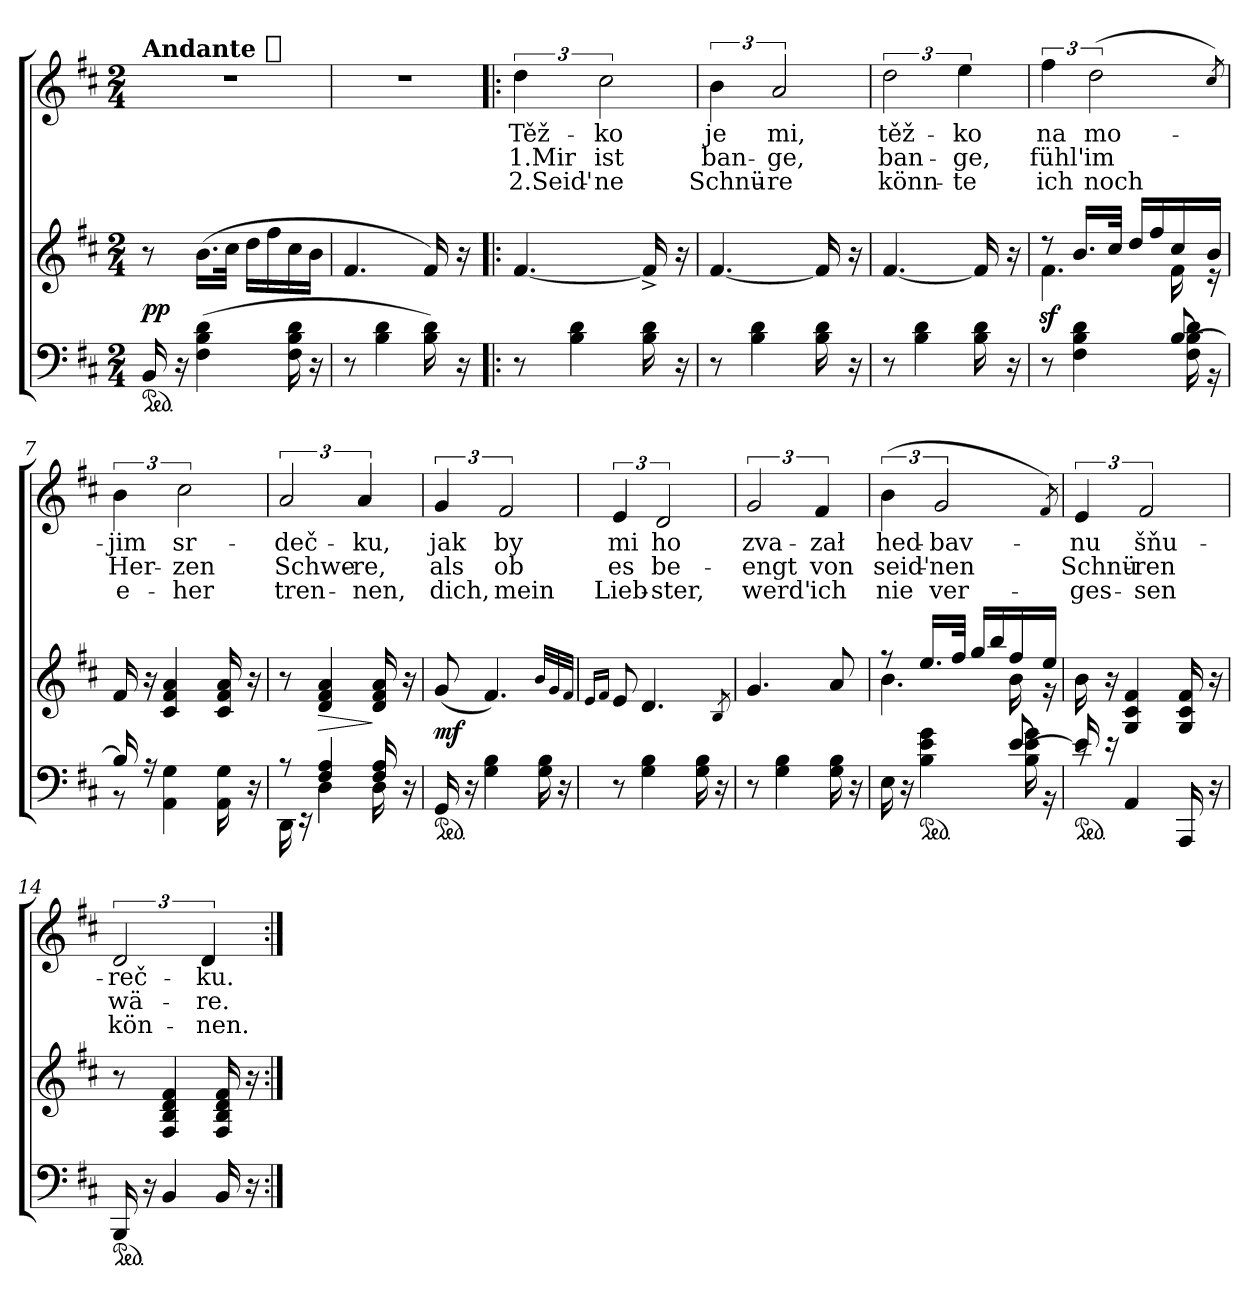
**kern	**kern	**dynam	**kern	**text	**text	**text
*part2	*part2	*part2	*part1	*part1	*part1	*part1
*staff3	*staff2	*staff2/3	*staff1	*staff1	*staff1	*staff1
*clefF4	*clefG2	*	*clefG2	*	*	*
*k[f#c#]	*k[f#c#]	*	*k[f#c#]	*	*	*
*D:	*D:	*	*D:	*	*	*
*M2/4	*M2/4	*	*M2/4	*	*	*
=1	=1	=1	=1	=1	=1	=1
!	!	!	!LO:TX:a:B:t=Andante [quarter]	!	!	!
*ped	*	*	*	*	*	*
16BB	8r	pp	2r	.	.	.
16r	.	.	.	.	.	.
(4F# 4B 4d	(16.bLL	.	.	.	.	.
.	32cc#JJk	.	.	.	.	.
.	16ddLL	.	.	.	.	.
.	16ff#	.	.	.	.	.
16F# 16B 16d	16cc#	.	.	.	.	.
16r	16bJJ	.	.	.	.	.
=2	=2	=2	=2	=2	=2	=2
8r	4.f#	.	2r	.	.	.
4B 4d	.	.	.	.	.	.
16B 16d)	16f#)	.	.	.	.	.
16r	16r	.	.	.	.	.
=3!|:	=3!|:	=3!|:	=3!|:	=3!|:	=3!|:	=3!|:
!	!	!	!	!	!LO:LY:i	!LO:LY:i
8r	[4.f#	.	6dd	Těž-	1.Mir	2.Seid'-
4B 4d	.	.	.	.	.	.
!	!	!	!	!	!LO:LY:i	!LO:LY:i
.	.	.	3cc#	-ko	ist	-ne
16B 16d	16f#^]	.	.	.	.	.
16r	16r	.	.	.	.	.
=4	=4	=4	=4	=4	=4	=4
!	!	!	!	!	!LO:LY:i	!LO:LY:i
8r	[4.f#	.	6b	je	ban-	Schnü-
4B 4d	.	.	.	.	.	.
!	!	!	!	!	!LO:LY:i	!LO:LY:i
.	.	.	3a	mi,	-ge,	-re
16B 16d	16f#]	.	.	.	.	.
16r	16r	.	.	.	.	.
=5	=5	=5	=5	=5	=5	=5
!	!	!	!	!	!LO:LY:i	!LO:LY:i
8r	[4.f#	.	3dd	těž-	ban-	könn-
4B 4d	.	.	.	.	.	.
!	!	!	!	!	!LO:LY:i	!LO:LY:i
.	.	.	6ee	-ko	-ge,	-te
16B 16d	16f#]	.	.	.	.	.
16r	16r	.	.	.	.	.
=6	=6	=6	=6	=6	=6	=6
*^	*^	*	*	*	*	*
!	!	!	!	!	!	!	!LO:LY:i	!LO:LY:i
8r	4.ryy	8r	4.f#z	.	6ff#	na	fühl'	ich
4F# 4B 4d	.	16.bLL	.	.	.	.	.	.
!	!	!	!	!	!	!	!LO:LY:i	!LO:LY:i
.	.	.	.	.	(3dd	mo-	im	noch
.	.	32cc#JJk	.	.	.	.	.	.
.	.	16ddLL	.	.	.	.	.	.
.	.	16ff#	.	.	.	.	.	.
[8B	16F# 16B 16d	16cc#	16f#	.	.	.	.	.
.	16r	16bJJ	16r	.	.	.	.	.
*	*	*v	*v	*	*	*	*	*
.	.	.	.	8qcc#/)	.	.	.
=7	=7	=7	=7	=7	=7	=7	=7
!	!	!	!	!	!	!LO:LY:i	!LO:LY:i
16B/]	8rBB	16f#	.	6b	-jim	Her-	e-
16r	.	16r	.	.	.	.	.
4AA 4G	4.ryy	4c# 4f# 4a	.	.	.	.	.
!	!	!	!	!	!	!LO:LY:i	!LO:LY:i
.	.	.	.	3cc#	sr-	-zen	-her
16AA 16G	.	16c# 16f# 16a	.	.	.	.	.
16r	.	16r	.	.	.	.	.
=8	=8	=8	=8	=8	=8	=8	=8
!	!	!	!	!	!	!LO:LY:i	!LO:LY:i
8r	16DD\	8r	.	3a	-deč-	Schwe-	tren-
.	16rEE	.	.	.	.	.	.
!	!	!	!LO:HP:b	!	!	!	!
4F# 4A	4D	4d 4f# 4a	>	.	.	.	.
!	!	!	!	!	!	!LO:LY:i	!LO:LY:i
.	.	.	.	6a	-ku,	-re,	-nen,
16F# 16A	16D	16d 16f# 16a	]	.	.	.	.
16r	16ryy	16r	.	.	.	.	.
=9	=9	=9	=9	=9	=9	=9	=9
!	!	!	!	!	!	!LO:LY:i	!LO:LY:i
*v	*v	*	*	*	*	*	*
*ped	*	*	*	*	*	*
16GG	(8g	mf	6g	jak	als	dich,
16r	.	.	.	.	.	.
4G 4B	4.f#)	.	.	.	.	.
!	!	!	!	!	!LO:LY:i	!LO:LY:i
.	.	.	3f#	by	ob	mein
16G 16B	.	.	.	.	.	.
16r	.	.	.	.	.	.
.	32qqb/LLL	.	.	.	.	.
.	32qqg/	.	.	.	.	.
.	32qqf#/JJJ	.	.	.	.	.
=10	=10	=10	=10	=10	=10	=10
.	16qqe/LL	.	.	.	.	.
.	16qqf#/JJ	.	.	.	.	.
!	!	!	!	!	!LO:LY:i	!LO:LY:i
8r	8e	.	6e	mi	es	Lieb-
4G 4B	4.d	.	.	.	.	.
!	!	!	!	!	!LO:LY:i	!LO:LY:i
.	.	.	3d	ho	be-	-ster,
16G 16B	.	.	.	.	.	.
16r	.	.	.	.	.	.
.	8qB/	.	.	.	.	.
=11	=11	=11	=11	=11	=11	=11
!	!	!	!	!	!LO:LY:i	!LO:LY:i
8r	4.g	.	3g	zva-	-engt	werd'
4G 4B	.	.	.	.	.	.
!	!	!	!	!	!LO:LY:i	!LO:LY:i
.	.	.	6f#	-zał	von	ich
16G 16B	8a	.	.	.	.	.
16r	.	.	.	.	.	.
=12	=12	=12	=12	=12	=12	=12
*^	*^	*	*	*	*	*
!	!	!	!	!	!	!	!LO:LY:i	!LO:LY:i
16E	4.ryy	8r	4.b	.	(6b	hed-	seid'-	nie
16r	.	.	.	.	.	.	.	.
*ped	*	*	*	*	*	*	*	*
4B 4e 4g	.	16.eeLL	.	.	.	.	.	.
!	!	!	!	!	!	!	!LO:LY:i	!LO:LY:i
.	.	.	.	.	3g	-bav-	-nen	ver-
.	.	32ff#JJk	.	.	.	.	.	.
.	.	16ggLL	.	.	.	.	.	.
.	.	16bb	.	.	.	.	.	.
[8e	16B\ 16e\ 16g\	16ff#	16b	.	.	.	.	.
.	16r	16eeJJ	16r	.	.	.	.	.
*	*	*v	*v	*	*	*	*	*
.	.	.	.	8qf#/)	.	.	.
=13	=13	=13	=13	=13	=13	=13	=13
!	!	!	!	!	!	!LO:LY:i	!LO:LY:i
*ped	*	*	*	*	*	*	*
16e]	8rc	16b	.	6e	-nu	Schnü-	-ges-
16r	.	16r	.	.	.	.	.
4.ryy	4AA	4G 4c# 4f#	.	.	.	.	.
!	!	!	!	!	!	!LO:LY:i	!LO:LY:i
.	.	.	.	3f#	šňu-	-ren	-sen
.	16AAA	16G 16c# 16f#	.	.	.	.	.
.	16r	16r	.	.	.	.	.
=14	=14	=14	=14	=14	=14	=14	=14
!	!	!	!	!	!	!LO:LY:i	!LO:LY:i
*v	*v	*	*	*	*	*	*
*ped	*	*	*	*	*	*
16BBB	8r	.	3d	-reč-	wä-	kön-
16r	.	.	.	.	.	.
4BB	4F# 4B 4d 4f#	.	.	.	.	.
!	!	!	!	!	!LO:LY:i	!LO:LY:i
.	.	.	6d	-ku.	-re.	-nen.
16BB	16F# 16B 16d 16f#	.	.	.	.	.
16r	16r	.	.	.	.	.
=:|!	=:|!	=:|!	=:|!	=:|!	=:|!	=:|!
*-	*-	*-	*-	*-	*-	*-
